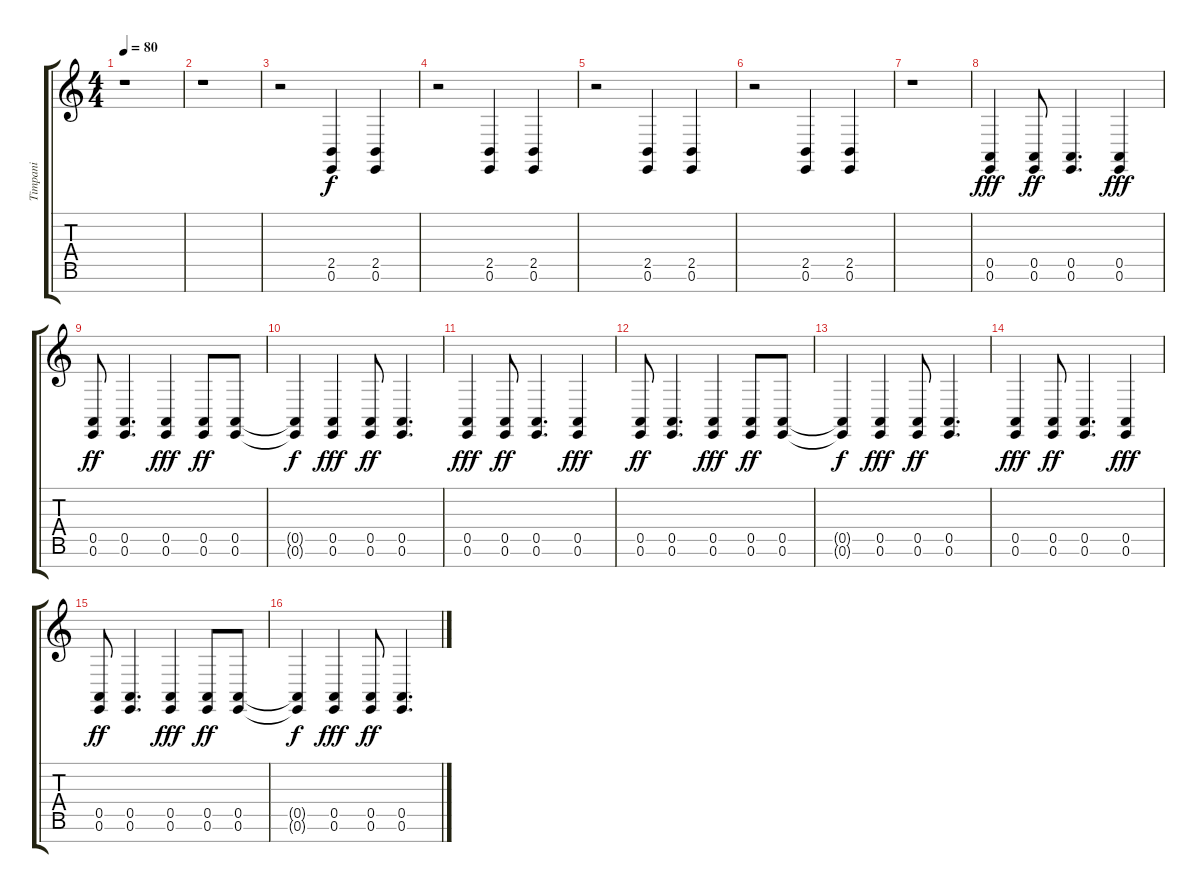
\track ("Timpani" "Timpani") {instrument timpani}
\staff {score tabs}
\tuning (E4 B3 G3 D3 A2 E2 B1) {hide}
\ts (4 4)
\tempo 80
\clef g2
\ks c
r.1{dy f} |
r.1 |
r.2 (2.5 0.6).4 (2.5 0.6).4 |
r.2 (2.5 0.6).4 (2.5 0.6).4 |
r.2 (2.5 0.6).4 (2.5 0.6).4 |
r.2 (2.5 0.6).4 (2.5 0.6).4 |
r.1 |
(0.5 0.6).4{dy fff} (0.5 0.6).8{dy ff} (0.5 0.6).4{d} (0.5 0.6).4{dy fff} |
(0.5 0.6).8{dy ff} (0.5 0.6).4{d} (0.5 0.6).4{dy fff} (0.5 0.6).8{dy ff} (0.5 0.6).8 |
(0.5{t} 0.6{t}).4{dy f} (0.5 0.6).4{dy fff} (0.5 0.6).8{dy ff} (0.5 0.6).4{d} |
(0.5 0.6).4{dy fff} (0.5 0.6).8{dy ff} (0.5 0.6).4{d} (0.5 0.6).4{dy fff} |
(0.5 0.6).8{dy ff} (0.5 0.6).4{d} (0.5 0.6).4{dy fff} (0.5 0.6).8{dy ff} (0.5 0.6).8 |
(0.5{t} 0.6{t}).4{dy f} (0.5 0.6).4{dy fff} (0.5 0.6).8{dy ff} (0.5 0.6).4{d} |
(0.5 0.6).4{dy fff} (0.5 0.6).8{dy ff} (0.5 0.6).4{d} (0.5 0.6).4{dy fff} |
(0.5 0.6).8{dy ff} (0.5 0.6).4{d} (0.5 0.6).4{dy fff} (0.5 0.6).8{dy ff} (0.5 0.6).8 |
(0.5{t} 0.6{t}).4{dy f} (0.5 0.6).4{dy fff} (0.5 0.6).8{dy ff} (0.5 0.6).4{d}
